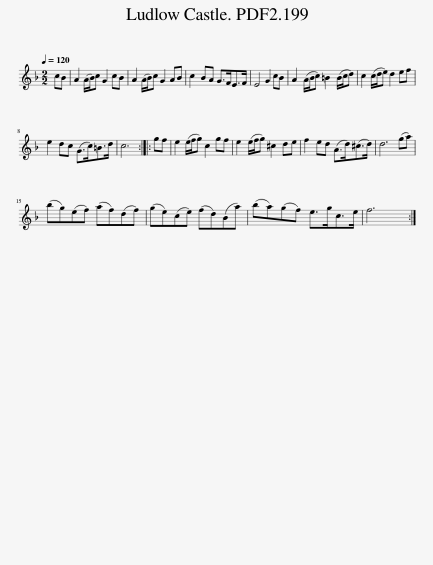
X:1
L:1/8
Q:1/4=120
M:2/2
I:linebreak $
K:F
V:1 treble
V:1
 cB | A2 (A/B/)c G2 cB | A2 (A/B/)c G2 AB | c2 BA G>FE>F | E4 G2 cB | %5
 A2 (A/B/c) =B2 (B/c/d) | c2 (c/d/e) d2 ef |$ e2 dc (G>c)=B>d | c6 :: gf | %10
 e2 (e/f/g) c2 gf | e2 (e/f/g) ^c2 de | f2 ed (A>d)(^c>d) | d6 (ga) |$ (bg)(ef) (af)(df) | %15
 (ge)(ce) (fd)(Ba) | (ba)(gf) e>gc>e | f6 :| %18
